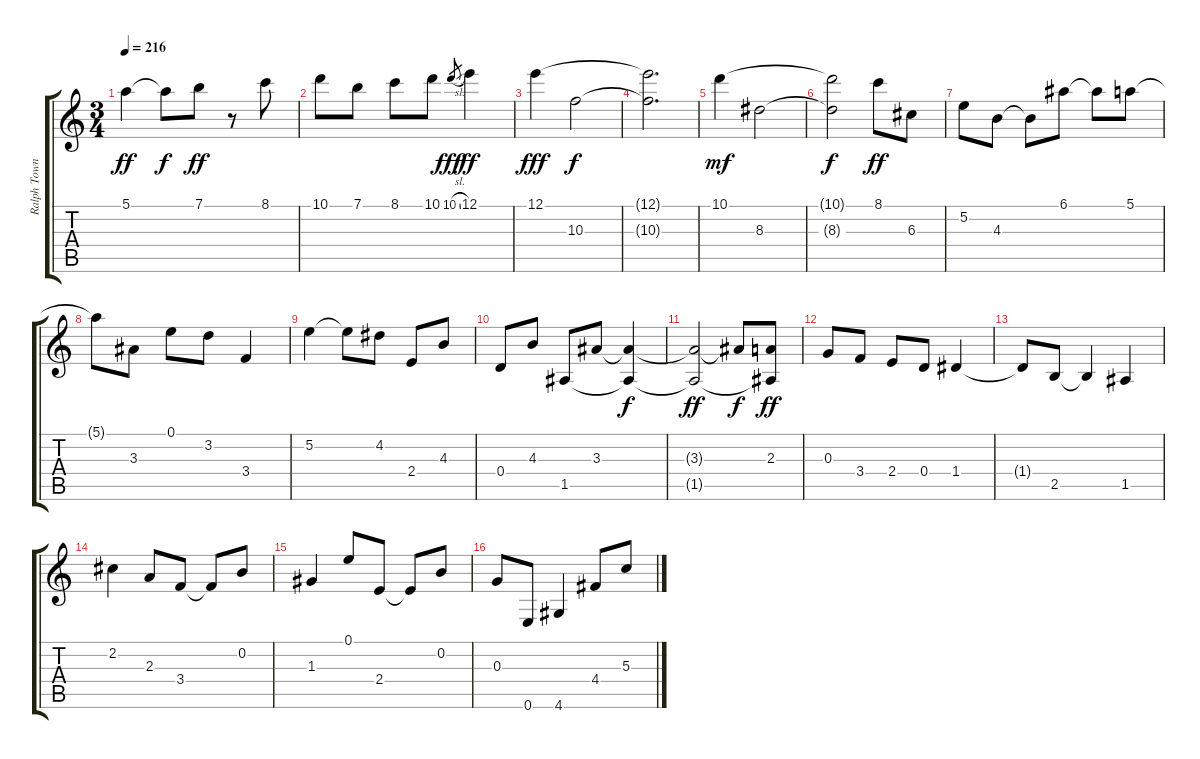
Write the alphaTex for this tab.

\track ("Ralph Towner" "Ralph Town") {instrument acousticguitarnylon}
\staff {score tabs}
\tuning (E4 B3 G3 D3 A2 E2) {hide}
\ts (3 4)
\tempo 216
\clef g2
\ks c
5.1.4{dy ff} 5.1{t}.8{dy f} 7.1.8{dy ff} r.8 8.1.8 |
10.1.8 7.1.8 8.1.8 10.1.8 10.1{sl}.8{gr dy fff} 12.1.4{dy ff} |
12.1.4{dy fff} 10.3.2{dy f} |
(12.1{t} 10.3{t}).2{d} |
10.1.4{dy mf} 8.3.2 |
(10.1{t} 8.3{t}).2{dy f} 8.1.8{dy ff} 6.3.8 |
5.2.8 4.3.8 4.3{t}.8 6.1.8 6.1{t}.8 5.1.8 |
5.1{t}.8 3.3.8 0.1.8 3.2.8 3.4.4 |
5.2.4 5.2{t}.8 4.2.8 2.4.8 4.3.8 |
0.4.8 4.3.8 1.5.8 3.3.8 (3.3{t} 1.5{t}).4{dy f} |
(3.3{t} 1.5{t}).2{dy ff} 3.3{t}.8{dy f} (2.3 1.5{t}).8{dy ff} |
0.3.8 3.4.8 2.4.8 0.4.8 1.4.4 |
1.4{t}.8 2.5.8 2.5{t}.4 1.5.4 |
2.2.4 2.3.8 3.4.8 3.4{t}.8 0.2.8 |
1.3.4 0.1.8 2.4.8 2.4{t}.8 0.2.8 |
0.3.8 0.6.8 4.6.4 4.4.8 5.3.8
